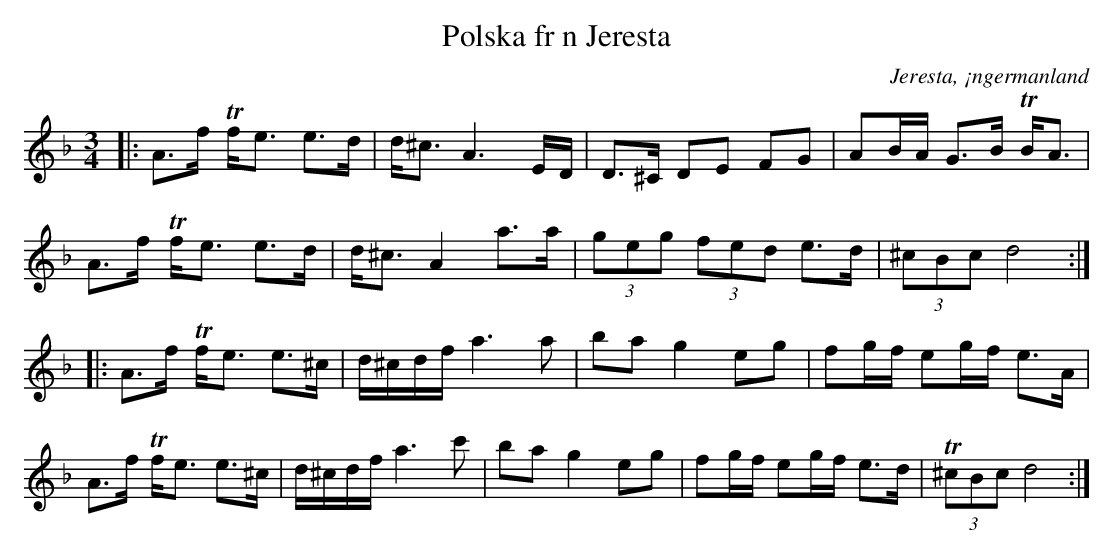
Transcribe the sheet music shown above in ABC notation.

X:1
T:Polska fr n Jeresta
O:Jeresta, ¡ngermanland
M:3/4
L:1/8
K:Dm
|: A>f Tf<e e>d | d<^c A3 E/D/ | D>^C DE FG | AB/A/ G>B TB<A |
A>f Tf<e e>d | d<^c A2 a>a | (3geg (3fed e>d | (3^cBc d4:|
|:A>f Tf<e e>^c | d/^c/d/f/ a3 a | ba g2 eg | fg/f/ eg/f/ e>A |
A>f Tf<e e>^c | d/^c/d/f/ a3 c' | ba g2 eg | fg/f/ eg/f/ e>d | (3T^cBc d4 :|
